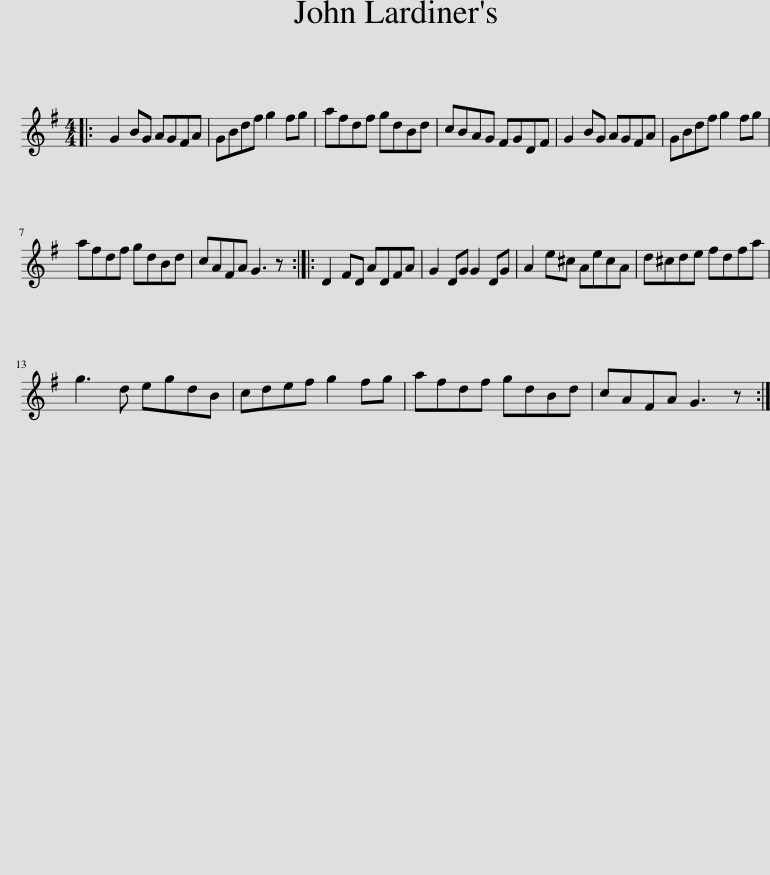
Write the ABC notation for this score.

X:1
L:1/8
M:4/4
I:linebreak $
K:G
V:1 treble
V:1
|: G2 BG AGFA | GBdf g2 fg | afdf gdBd | cBAG FGDF | G2 BG AGFA | %5
 GBdf g2 fg |$ afdf gdBd | cAFA G3 z :: D2 FD ADFA | G2 DG G2 DG | %10
 A2 e^c AecA | d^cde fdfa |$ g3 d egdB | cdef g2 fg | afdf gdBd | %15
 cAFA G3 z :| %16
